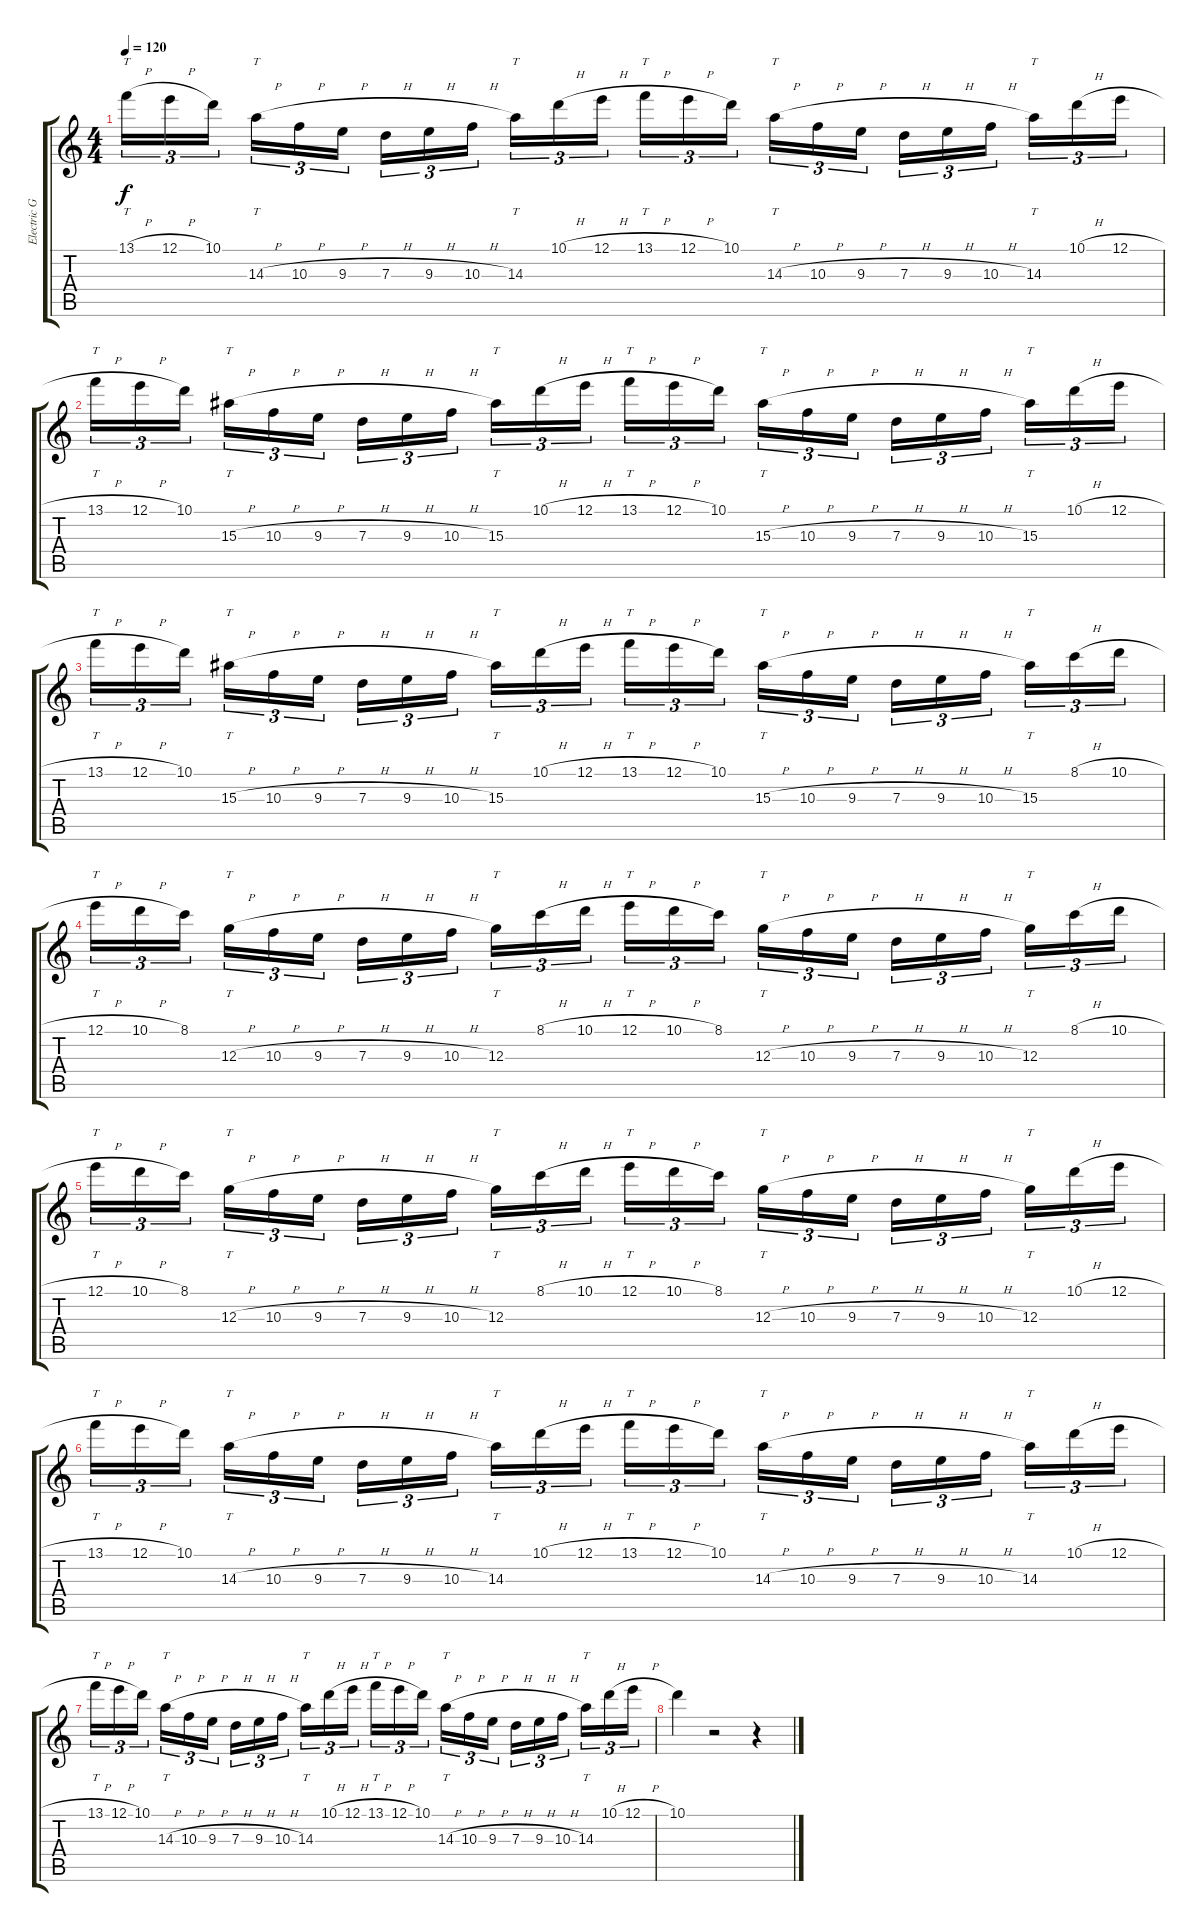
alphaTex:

\track ("Electric Guitar" "Electric G") {instrument distortionguitar}
\staff {score tabs}
\tuning (E4 B3 G3 D3 A2 E2) {hide}
\ts (4 4)
\tempo 120
\clef g2
\ks c
13.1{h}.16{tt tu (3 2) dy f} 12.1{h}.16{tu (3 2)} 10.1.16{tu (3 2)} 14.3{h}.16{tt tu (3 2)} 10.3{h}.16{tu (3 2)} 9.3{h}.16{tu (3 2)} 7.3{h}.16{tu (3 2)} 9.3{h}.16{tu (3 2)} 10.3{h}.16{tu (3 2)} 14.3.16{tt tu (3 2)} 10.1{h}.16{tu (3 2)} 12.1{h}.16{tu (3 2)} 13.1{h}.16{tt tu (3 2)} 12.1{h}.16{tu (3 2)} 10.1.16{tu (3 2)} 14.3{h}.16{tt tu (3 2)} 10.3{h}.16{tu (3 2)} 9.3{h}.16{tu (3 2)} 7.3{h}.16{tu (3 2)} 9.3{h}.16{tu (3 2)} 10.3{h}.16{tu (3 2)} 14.3.16{tt tu (3 2)} 10.1{h}.16{tu (3 2)} 12.1{h}.16{tu (3 2)} |
13.1{h}.16{tt tu (3 2)} 12.1{h}.16{tu (3 2)} 10.1.16{tu (3 2)} 15.3{h}.16{tt tu (3 2)} 10.3{h}.16{tu (3 2)} 9.3{h}.16{tu (3 2)} 7.3{h}.16{tu (3 2)} 9.3{h}.16{tu (3 2)} 10.3{h}.16{tu (3 2)} 15.3.16{tt tu (3 2)} 10.1{h}.16{tu (3 2)} 12.1{h}.16{tu (3 2)} 13.1{h}.16{tt tu (3 2)} 12.1{h}.16{tu (3 2)} 10.1.16{tu (3 2)} 15.3{h}.16{tt tu (3 2)} 10.3{h}.16{tu (3 2)} 9.3{h}.16{tu (3 2)} 7.3{h}.16{tu (3 2)} 9.3{h}.16{tu (3 2)} 10.3{h}.16{tu (3 2)} 15.3.16{tt tu (3 2)} 10.1{h}.16{tu (3 2)} 12.1{h}.16{tu (3 2)} |
13.1{h}.16{tt tu (3 2)} 12.1{h}.16{tu (3 2)} 10.1.16{tu (3 2)} 15.3{h}.16{tt tu (3 2)} 10.3{h}.16{tu (3 2)} 9.3{h}.16{tu (3 2)} 7.3{h}.16{tu (3 2)} 9.3{h}.16{tu (3 2)} 10.3{h}.16{tu (3 2)} 15.3.16{tt tu (3 2)} 10.1{h}.16{tu (3 2)} 12.1{h}.16{tu (3 2)} 13.1{h}.16{tt tu (3 2)} 12.1{h}.16{tu (3 2)} 10.1.16{tu (3 2)} 15.3{h}.16{tt tu (3 2)} 10.3{h}.16{tu (3 2)} 9.3{h}.16{tu (3 2)} 7.3{h}.16{tu (3 2)} 9.3{h}.16{tu (3 2)} 10.3{h}.16{tu (3 2)} 15.3.16{tt tu (3 2)} 8.1{h}.16{tu (3 2)} 10.1{h}.16{tu (3 2)} |
12.1{h}.16{tt tu (3 2)} 10.1{h}.16{tu (3 2)} 8.1.16{tu (3 2)} 12.3{h}.16{tt tu (3 2)} 10.3{h}.16{tu (3 2)} 9.3{h}.16{tu (3 2)} 7.3{h}.16{tu (3 2)} 9.3{h}.16{tu (3 2)} 10.3{h}.16{tu (3 2)} 12.3.16{tt tu (3 2)} 8.1{h}.16{tu (3 2)} 10.1{h}.16{tu (3 2)} 12.1{h}.16{tt tu (3 2)} 10.1{h}.16{tu (3 2)} 8.1.16{tu (3 2)} 12.3{h}.16{tt tu (3 2)} 10.3{h}.16{tu (3 2)} 9.3{h}.16{tu (3 2)} 7.3{h}.16{tu (3 2)} 9.3{h}.16{tu (3 2)} 10.3{h}.16{tu (3 2)} 12.3.16{tt tu (3 2)} 8.1{h}.16{tu (3 2)} 10.1{h}.16{tu (3 2)} |
12.1{h}.16{tt tu (3 2)} 10.1{h}.16{tu (3 2)} 8.1.16{tu (3 2)} 12.3{h}.16{tt tu (3 2)} 10.3{h}.16{tu (3 2)} 9.3{h}.16{tu (3 2)} 7.3{h}.16{tu (3 2)} 9.3{h}.16{tu (3 2)} 10.3{h}.16{tu (3 2)} 12.3.16{tt tu (3 2)} 8.1{h}.16{tu (3 2)} 10.1{h}.16{tu (3 2)} 12.1{h}.16{tt tu (3 2)} 10.1{h}.16{tu (3 2)} 8.1.16{tu (3 2)} 12.3{h}.16{tt tu (3 2)} 10.3{h}.16{tu (3 2)} 9.3{h}.16{tu (3 2)} 7.3{h}.16{tu (3 2)} 9.3{h}.16{tu (3 2)} 10.3{h}.16{tu (3 2)} 12.3.16{tt tu (3 2)} 10.1{h}.16{tu (3 2)} 12.1{h}.16{tu (3 2)} |
13.1{h}.16{tt tu (3 2)} 12.1{h}.16{tu (3 2)} 10.1.16{tu (3 2)} 14.3{h}.16{tt tu (3 2)} 10.3{h}.16{tu (3 2)} 9.3{h}.16{tu (3 2)} 7.3{h}.16{tu (3 2)} 9.3{h}.16{tu (3 2)} 10.3{h}.16{tu (3 2)} 14.3.16{tt tu (3 2)} 10.1{h}.16{tu (3 2)} 12.1{h}.16{tu (3 2)} 13.1{h}.16{tt tu (3 2)} 12.1{h}.16{tu (3 2)} 10.1.16{tu (3 2)} 14.3{h}.16{tt tu (3 2)} 10.3{h}.16{tu (3 2)} 9.3{h}.16{tu (3 2)} 7.3{h}.16{tu (3 2)} 9.3{h}.16{tu (3 2)} 10.3{h}.16{tu (3 2)} 14.3.16{tt tu (3 2)} 10.1{h}.16{tu (3 2)} 12.1{h}.16{tu (3 2)} |
13.1{h}.16{tt tu (3 2)} 12.1{h}.16{tu (3 2)} 10.1.16{tu (3 2)} 14.3{h}.16{tt tu (3 2)} 10.3{h}.16{tu (3 2)} 9.3{h}.16{tu (3 2)} 7.3{h}.16{tu (3 2)} 9.3{h}.16{tu (3 2)} 10.3{h}.16{tu (3 2)} 14.3.16{tt tu (3 2)} 10.1{h}.16{tu (3 2)} 12.1{h}.16{tu (3 2)} 13.1{h}.16{tt tu (3 2)} 12.1{h}.16{tu (3 2)} 10.1.16{tu (3 2)} 14.3{h}.16{tt tu (3 2)} 10.3{h}.16{tu (3 2)} 9.3{h}.16{tu (3 2)} 7.3{h}.16{tu (3 2)} 9.3{h}.16{tu (3 2)} 10.3{h}.16{tu (3 2)} 14.3.16{tt tu (3 2)} 10.1{h}.16{tu (3 2)} 12.1{h}.16{tu (3 2)} |
10.1.4 r.2 r.4
